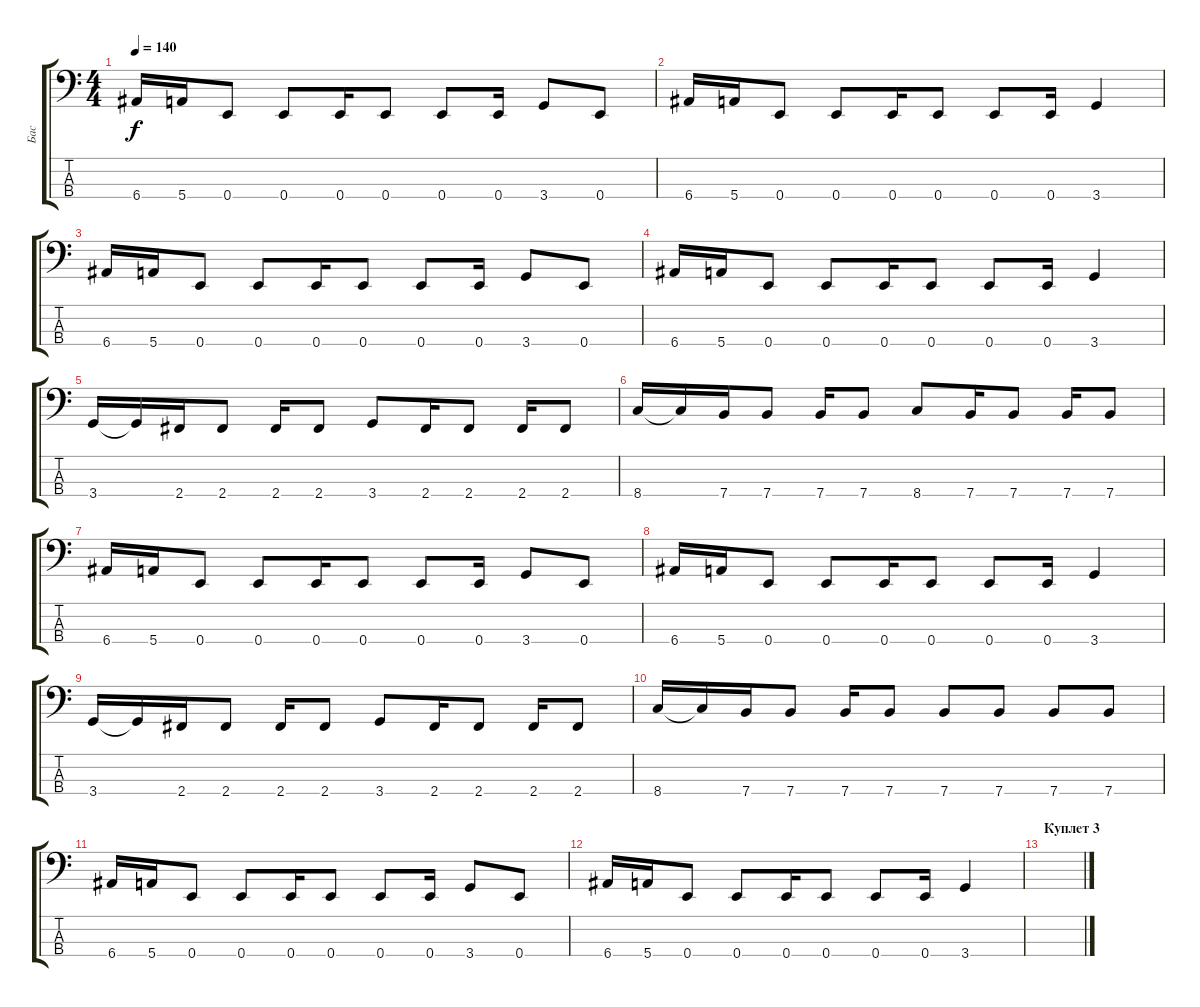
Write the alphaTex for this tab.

\track ("Бас" "Бас") {instrument electricbassfinger}
\staff {score tabs}
\tuning (G2 D2 A1 E1) {hide}
\ts (4 4)
\tempo 140
\clef f4
\ks c
6.4.16{dy f} 5.4.16 0.4.8 0.4.8 0.4.16 0.4.8 0.4.8 0.4.16 3.4.8 0.4.8 |
6.4.16 5.4.16 0.4.8 0.4.8 0.4.16 0.4.8 0.4.8 0.4.16 3.4.4 |
6.4.16 5.4.16 0.4.8 0.4.8 0.4.16 0.4.8 0.4.8 0.4.16 3.4.8 0.4.8 |
6.4.16 5.4.16 0.4.8 0.4.8 0.4.16 0.4.8 0.4.8 0.4.16 3.4.4 |
3.4.16 3.4{t}.16 2.4.16 2.4.8 2.4.16 2.4.8 3.4.8 2.4.16 2.4.8 2.4.16 2.4.8 |
8.4.16 8.4{t}.16 7.4.16 7.4.8 7.4.16 7.4.8 8.4.8 7.4.16 7.4.8 7.4.16 7.4.8 |
6.4.16 5.4.16 0.4.8 0.4.8 0.4.16 0.4.8 0.4.8 0.4.16 3.4.8 0.4.8 |
6.4.16 5.4.16 0.4.8 0.4.8 0.4.16 0.4.8 0.4.8 0.4.16 3.4.4 |
3.4.16 3.4{t}.16 2.4.16 2.4.8 2.4.16 2.4.8 3.4.8 2.4.16 2.4.8 2.4.16 2.4.8 |
8.4.16 8.4{t}.16 7.4.16 7.4.8 7.4.16 7.4.8 7.4.8 7.4.8 7.4.8 7.4.8 |
6.4.16 5.4.16 0.4.8 0.4.8 0.4.16 0.4.8 0.4.8 0.4.16 3.4.8 0.4.8 |
6.4.16 5.4.16 0.4.8 0.4.8 0.4.16 0.4.8 0.4.8 0.4.16 3.4.4 |
\section ("" "Куплет 3")
